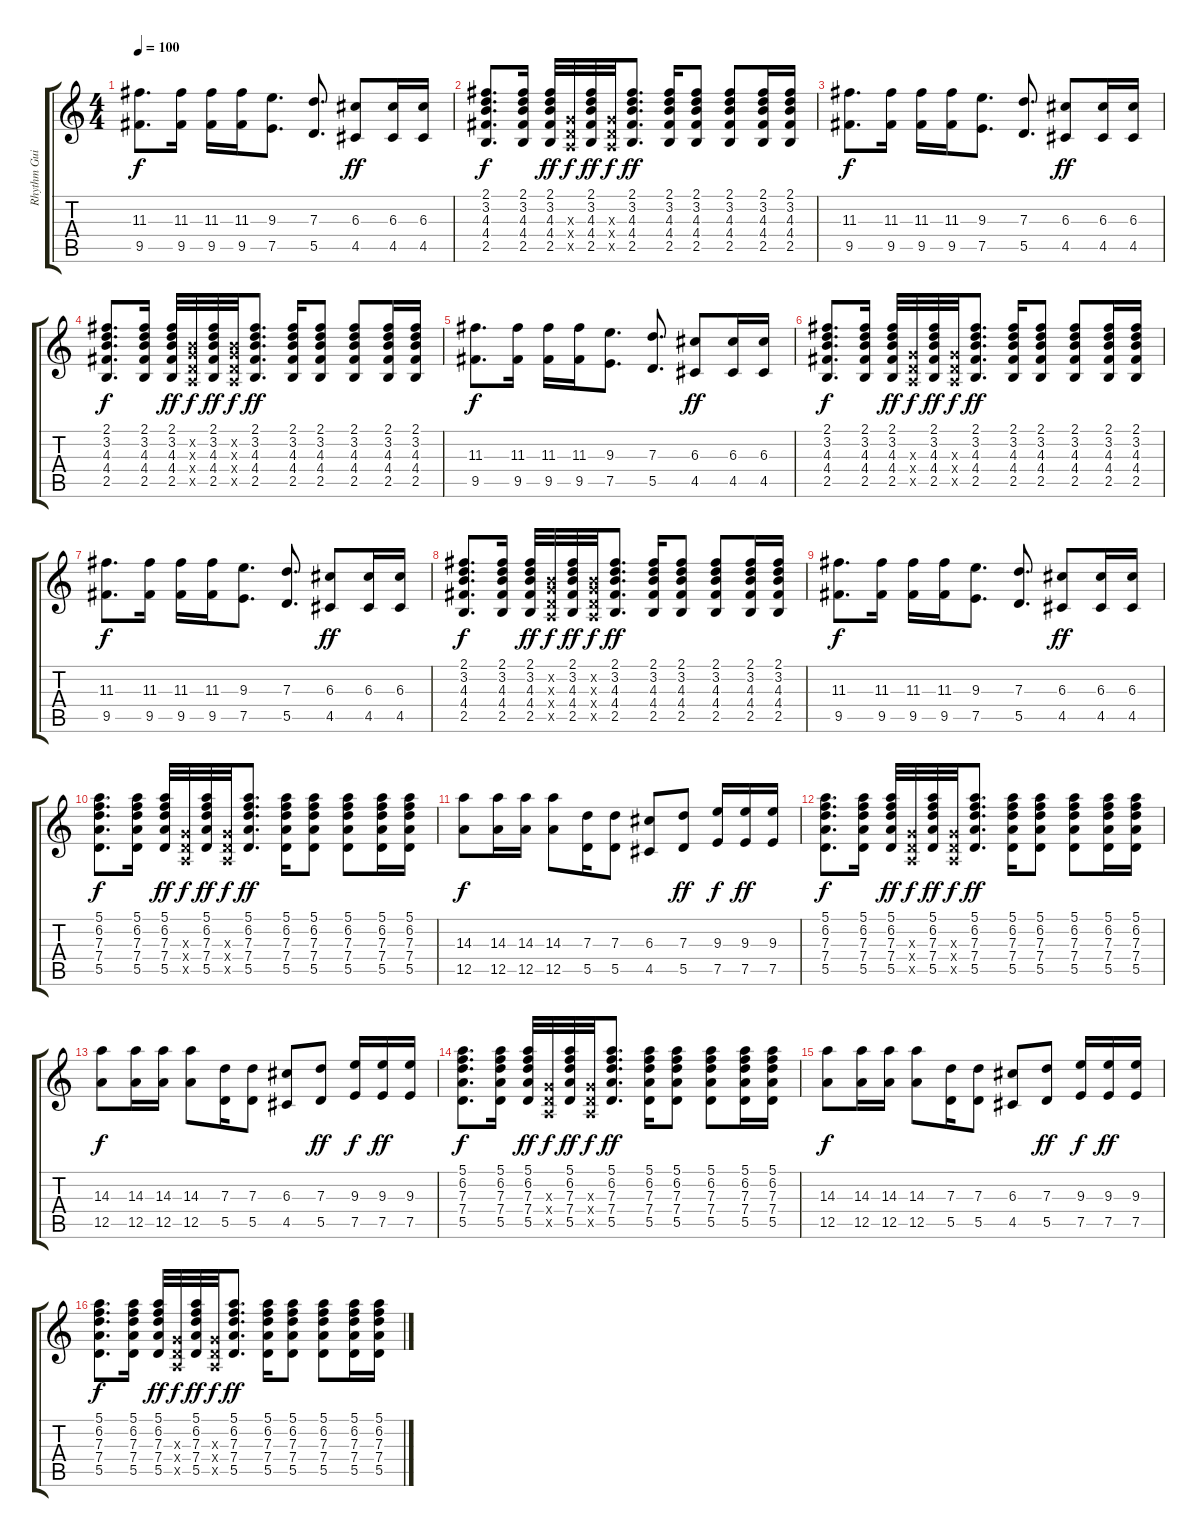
\track ("Rhythm Guitar I" "Rhythm Gui") {instrument distortionguitar}
\staff {score tabs}
\tuning (E4 B3 G3 D3 A2 E2) {hide}
\ts (4 4)
\tempo 100
\clef g2
\ks c
(11.3 9.5).8{d dy f} (11.3 9.5).16 (11.3 9.5).16 (11.3 9.5).16 (9.3 7.5).8{d} (7.3 5.5).8{d} (6.3 4.5).8{dy ff} (6.3 4.5).16 (6.3 4.5).16 |
(2.1 3.2 4.3 4.4 2.5).8{d dy f} (2.1 3.2 4.3 4.4 2.5).16 (2.1 3.2 4.3 4.4 2.5).32{dy ff} (0.3{x} 0.4{x} 0.5{x}).32{dy f} (2.1 3.2 4.3 4.4 2.5).32{dy ff} (0.3{x} 0.4{x} 0.5{x}).32{dy f} (2.1 3.2 4.3 4.4 2.5).8{d dy ff} (2.1 3.2 4.3 4.4 2.5).16 (2.1 3.2 4.3 4.4 2.5).8 (2.1 3.2 4.3 4.4 2.5).8 (2.1 3.2 4.3 4.4 2.5).16 (2.1 3.2 4.3 4.4 2.5).16 |
(11.3 9.5).8{d dy f} (11.3 9.5).16 (11.3 9.5).16 (11.3 9.5).16 (9.3 7.5).8{d} (7.3 5.5).8{d} (6.3 4.5).8{dy ff} (6.3 4.5).16 (6.3 4.5).16 |
(2.1 3.2 4.3 4.4 2.5).8{d dy f} (2.1 3.2 4.3 4.4 2.5).16 (2.1 3.2 4.3 4.4 2.5).32{dy ff} (0.2{x} 0.3{x} 0.4{x} 0.5{x}).32{dy f} (2.1 3.2 4.3 4.4 2.5).32{dy ff} (0.2{x} 0.3{x} 0.4{x} 0.5{x}).32{dy f} (2.1 3.2 4.3 4.4 2.5).8{d dy ff} (2.1 3.2 4.3 4.4 2.5).16 (2.1 3.2 4.3 4.4 2.5).8 (2.1 3.2 4.3 4.4 2.5).8 (2.1 3.2 4.3 4.4 2.5).16 (2.1 3.2 4.3 4.4 2.5).16 |
(11.3 9.5).8{d dy f} (11.3 9.5).16 (11.3 9.5).16 (11.3 9.5).16 (9.3 7.5).8{d} (7.3 5.5).8{d} (6.3 4.5).8{dy ff} (6.3 4.5).16 (6.3 4.5).16 |
(2.1 3.2 4.3 4.4 2.5).8{d dy f} (2.1 3.2 4.3 4.4 2.5).16 (2.1 3.2 4.3 4.4 2.5).32{dy ff} (0.3{x} 0.4{x} 0.5{x}).32{dy f} (2.1 3.2 4.3 4.4 2.5).32{dy ff} (0.3{x} 0.4{x} 0.5{x}).32{dy f} (2.1 3.2 4.3 4.4 2.5).8{d dy ff} (2.1 3.2 4.3 4.4 2.5).16 (2.1 3.2 4.3 4.4 2.5).8 (2.1 3.2 4.3 4.4 2.5).8 (2.1 3.2 4.3 4.4 2.5).16 (2.1 3.2 4.3 4.4 2.5).16 |
(11.3 9.5).8{d dy f} (11.3 9.5).16 (11.3 9.5).16 (11.3 9.5).16 (9.3 7.5).8{d} (7.3 5.5).8{d} (6.3 4.5).8{dy ff} (6.3 4.5).16 (6.3 4.5).16 |
(2.1 3.2 4.3 4.4 2.5).8{d dy f} (2.1 3.2 4.3 4.4 2.5).16 (2.1 3.2 4.3 4.4 2.5).32{dy ff} (0.2{x} 0.3{x} 0.4{x} 0.5{x}).32{dy f} (2.1 3.2 4.3 4.4 2.5).32{dy ff} (0.2{x} 0.3{x} 0.4{x} 0.5{x}).32{dy f} (2.1 3.2 4.3 4.4 2.5).8{d dy ff} (2.1 3.2 4.3 4.4 2.5).16 (2.1 3.2 4.3 4.4 2.5).8 (2.1 3.2 4.3 4.4 2.5).8 (2.1 3.2 4.3 4.4 2.5).16 (2.1 3.2 4.3 4.4 2.5).16 |
(11.3 9.5).8{d dy f} (11.3 9.5).16 (11.3 9.5).16 (11.3 9.5).16 (9.3 7.5).8{d} (7.3 5.5).8{d} (6.3 4.5).8{dy ff} (6.3 4.5).16 (6.3 4.5).16 |
(5.1 6.2 7.3 7.4 5.5).8{d dy f} (5.1 6.2 7.3 7.4 5.5).16 (5.1 6.2 7.3 7.4 5.5).32{dy ff} (0.3{x} 0.4{x} 0.5{x}).32{dy f} (5.1 6.2 7.3 7.4 5.5).32{dy ff} (0.3{x} 0.4{x} 0.5{x}).32{dy f} (5.1 6.2 7.3 7.4 5.5).8{d dy ff} (5.1 6.2 7.3 7.4 5.5).16 (5.1 6.2 7.3 7.4 5.5).8 (5.1 6.2 7.3 7.4 5.5).8 (5.1 6.2 7.3 7.4 5.5).16 (5.1 6.2 7.3 7.4 5.5).16 |
(14.3 12.5).8{dy f} (14.3 12.5).16 (14.3 12.5).16 (14.3 12.5).8 (7.3 5.5).16 (7.3 5.5).8 (6.3 4.5).8 (7.3 5.5).8{dy ff} (9.3 7.5).16{dy f} (9.3 7.5).16{dy ff} (9.3 7.5).16 |
(5.1 6.2 7.3 7.4 5.5).8{d dy f} (5.1 6.2 7.3 7.4 5.5).16 (5.1 6.2 7.3 7.4 5.5).32{dy ff} (0.3{x} 0.4{x} 0.5{x}).32{dy f} (5.1 6.2 7.3 7.4 5.5).32{dy ff} (0.3{x} 0.4{x} 0.5{x}).32{dy f} (5.1 6.2 7.3 7.4 5.5).8{d dy ff} (5.1 6.2 7.3 7.4 5.5).16 (5.1 6.2 7.3 7.4 5.5).8 (5.1 6.2 7.3 7.4 5.5).8 (5.1 6.2 7.3 7.4 5.5).16 (5.1 6.2 7.3 7.4 5.5).16 |
(14.3 12.5).8{dy f} (14.3 12.5).16 (14.3 12.5).16 (14.3 12.5).8 (7.3 5.5).16 (7.3 5.5).8 (6.3 4.5).8 (7.3 5.5).8{dy ff} (9.3 7.5).16{dy f} (9.3 7.5).16{dy ff} (9.3 7.5).16 |
(5.1 6.2 7.3 7.4 5.5).8{d dy f} (5.1 6.2 7.3 7.4 5.5).16 (5.1 6.2 7.3 7.4 5.5).32{dy ff} (0.3{x} 0.4{x} 0.5{x}).32{dy f} (5.1 6.2 7.3 7.4 5.5).32{dy ff} (0.3{x} 0.4{x} 0.5{x}).32{dy f} (5.1 6.2 7.3 7.4 5.5).8{d dy ff} (5.1 6.2 7.3 7.4 5.5).16 (5.1 6.2 7.3 7.4 5.5).8 (5.1 6.2 7.3 7.4 5.5).8 (5.1 6.2 7.3 7.4 5.5).16 (5.1 6.2 7.3 7.4 5.5).16 |
(14.3 12.5).8{dy f} (14.3 12.5).16 (14.3 12.5).16 (14.3 12.5).8 (7.3 5.5).16 (7.3 5.5).8 (6.3 4.5).8 (7.3 5.5).8{dy ff} (9.3 7.5).16{dy f} (9.3 7.5).16{dy ff} (9.3 7.5).16 |
(5.1 6.2 7.3 7.4 5.5).8{d dy f} (5.1 6.2 7.3 7.4 5.5).16 (5.1 6.2 7.3 7.4 5.5).32{dy ff} (0.3{x} 0.4{x} 0.5{x}).32{dy f} (5.1 6.2 7.3 7.4 5.5).32{dy ff} (0.3{x} 0.4{x} 0.5{x}).32{dy f} (5.1 6.2 7.3 7.4 5.5).8{d dy ff} (5.1 6.2 7.3 7.4 5.5).16 (5.1 6.2 7.3 7.4 5.5).8 (5.1 6.2 7.3 7.4 5.5).8 (5.1 6.2 7.3 7.4 5.5).16 (5.1 6.2 7.3 7.4 5.5).16
